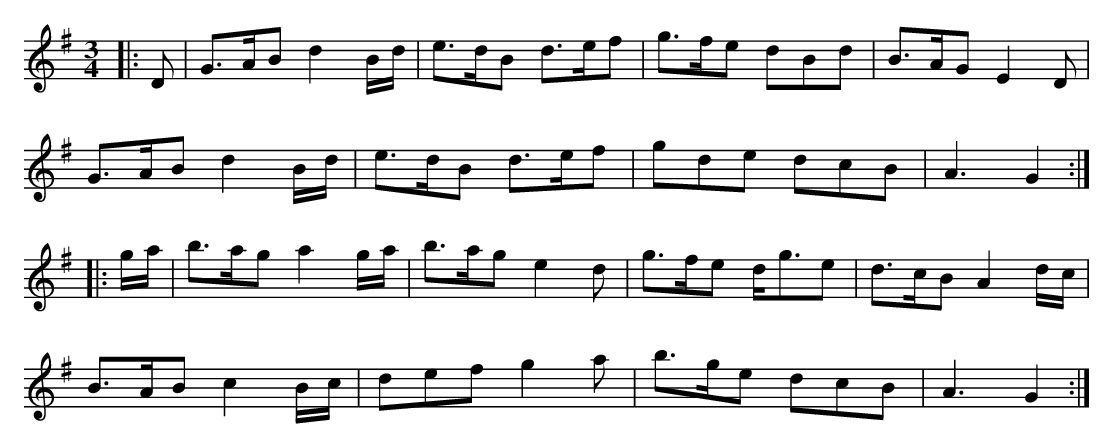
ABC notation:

X:1
M:3/4
K:G
|:D|G>AB d2B/d/|e>dB d>ef|g>fe dBd|B>AG E2 D|
G>AB d2B/d/|e>dB d>ef|gde dcB|A3 G2:|
|:g/a/|b>ag a2g/a/|b>ag e2d|g>fe d<ge|d>cB A2d/c/|
B>AB c2B/c/|def g2a|b>ge dcB|A3 G2:|
